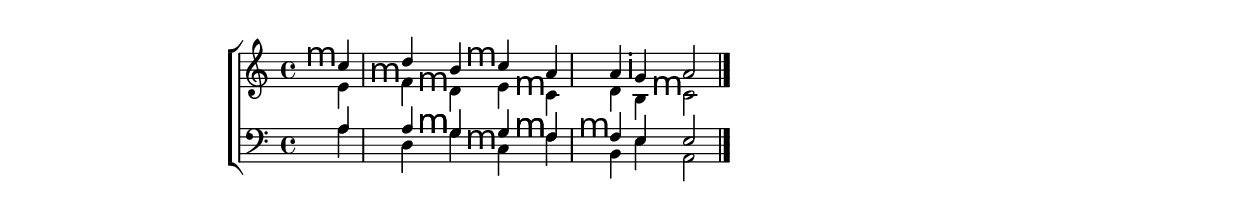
\version "2.24.1"
\include "tuning.ily"
\include "layout.ily"

%% Content 1
XS = \relative c'' { \partial 4 {cP4} d  b  cP  a  a  gisM a2  }
XA = \relative c'  { \partial 4 {e4}  fP dP e   cP d  b    cP2 }
XT = \relative c'  { \partial 4 {a4}  a  gP gP  fP fP e    e2  }
XB = \relative c'  { \partial 4 {a4}  d, gP cP, fP b,  e    a,2 }

%% MIDI 1
\score {
  <<
    \new Staff \with {midiInstrument = #"oboe"} << \XS >>
    \new Staff \with {midiInstrument = #"oboe"} << \XA >>
    \new Staff \with {midiInstrument = #"oboe"} << \XT >>
    \new Staff \with {midiInstrument = #"oboe"} << \XB >>
    \new Staff \with {midiInstrument = #"oboe"} << \XB >>
  >>
  \midi { \tempo 4 = 60 }
}


%% Control the PDF output.
%% PDF (the just one, with HE accidentals)
\score {
  \new ChoirStaff
  <<
    \new Staff << {
      << \XS \\ \XA >> \bar "|." } >>
    \new Staff << \clef "bass" {
      << \XT \\ \XB >>  \bar "|."} >>
  >>
  \layout{}
}
